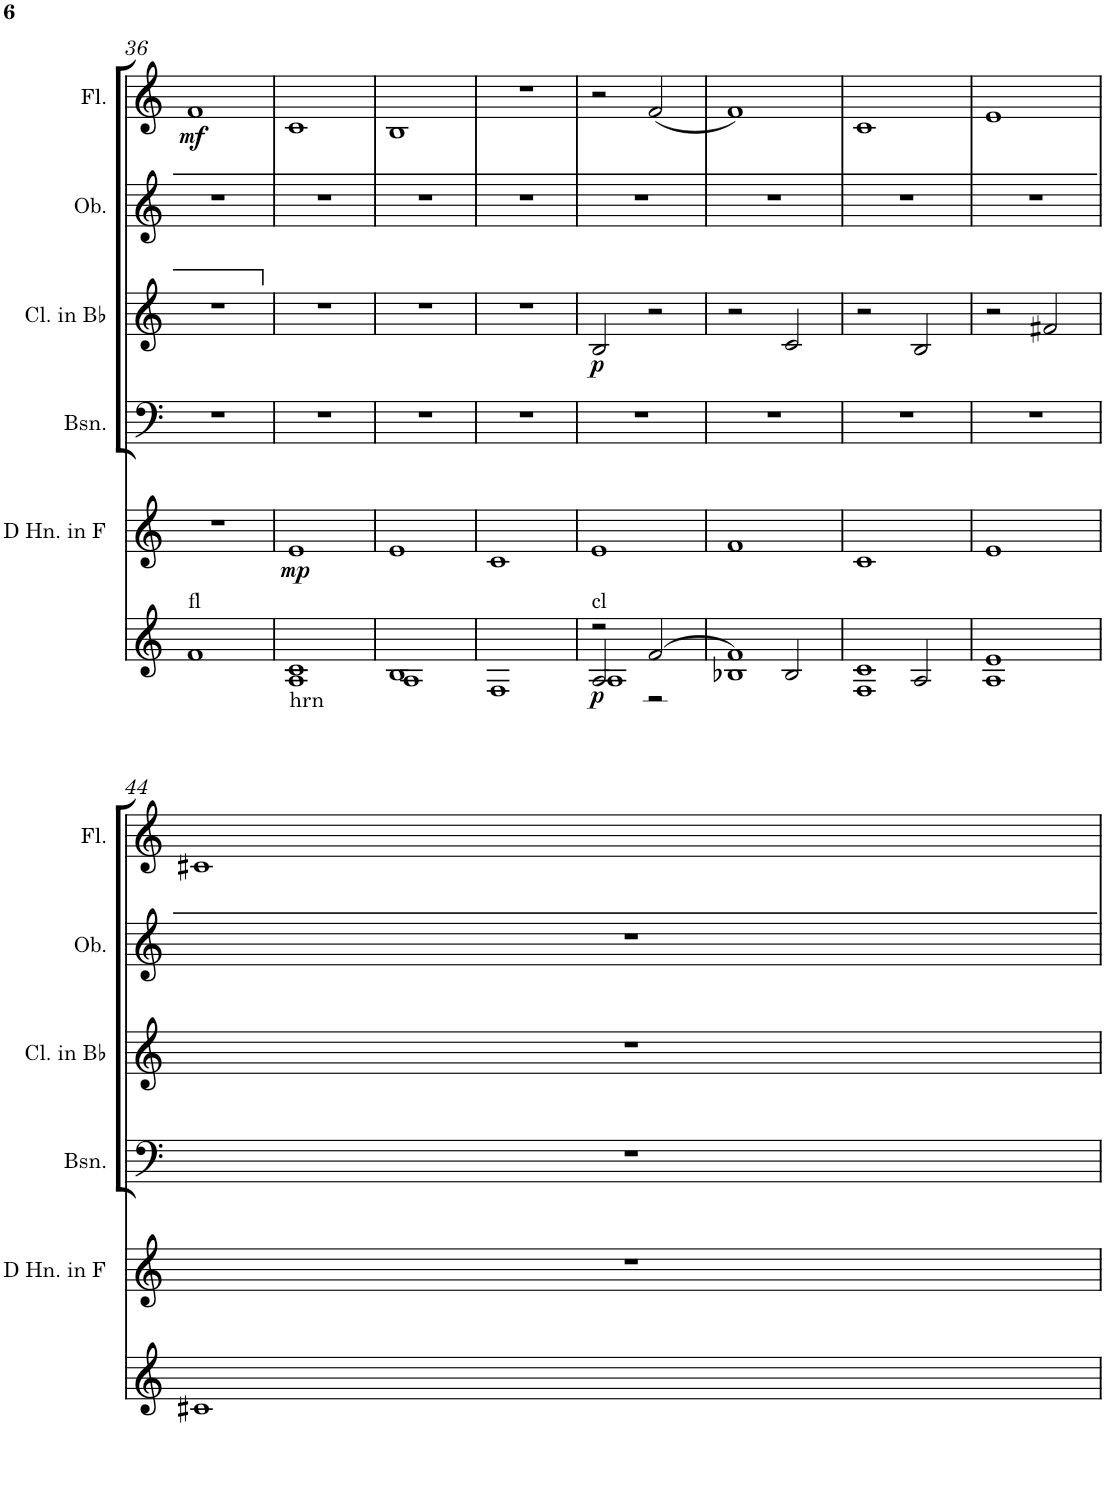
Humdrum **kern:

**kern	**dynam	**kern	**dynam	**kern	**kern	**dynam	**kern	**kern	**dynam
*part6	*part6	*part5	*part5	*part4	*part3	*part3	*part2	*part1	*part1
*staff6	*staff6	*staff5	*staff5	*staff4	*staff3	*staff3	*staff2	*staff1	*staff1
*I"Cues	*	*I"Horn in F	*	*I"Bassoon	*I"Clarinet in Bb	*	*I"Oboe	*I"Flute	*
*	*	*	*	*I'Bsn.	*I'Cl. in Bb	*	*I'Ob.	*I'Fl.	*
!!LO:PB:g=z
*clefG2	*	*clefG2	*	*clefF4	*clefG2	*	*clefG2	*clefG2	*
*	*	*Trd4c7	*	*	*Trd1c2	*	*	*	*
*k[]	*	*k[]	*	*k[]	*k[]	*	*k[]	*k[]	*
*M4/4	*	*M4/4	*	*M4/4	*M4/4	*	*M4/4	*M4/4	*
=36	=36	=36	=36	=36	=36	=36	=36	=36	=36
!LO:TX:a:t=fl	!	!	!	!	!	!	!	!	!
!	!	!	!	!	!	!	!	!	!LO:DY:b
1f	.	1r	.	1r	1r	.	1r	1f	mf
=37	=37	=37	=37	=37	=37	=37	=37	=37	=37
*^	*	*	*	*	*	*	*	*	*
!LO:TX:b:t=hrn	!	!	!	!	!	!	!	!	!	!
!	!	!	!	!LO:DY:b	!	!	!	!	!	!
1c	1A	.	1e	mp	1r	1r	.	1r	1c	.
=38	=38	=38	=38	=38	=38	=38	=38	=38	=38	=38
1B	1A	.	1e	.	1r	1r	.	1r	1B	.
*v	*v	*	*	*	*	*	*	*	*	*
=39	=39	=39	=39	=39	=39	=39	=39	=39	=39
1F	.	1c	.	1r	1r	.	1r	1r	.
=40	=40	=40	=40	=40	=40	=40	=40	=40	=40
*^	*	*	*	*	*	*	*	*	*
*	*^	*	*	*	*	*	*	*	*	*
!LO:TX:a:t=cl	!	!	!	!	!	!	!	!	!	!	!
!	!	!	!LO:DY:b	!	!	!	!	!LO:DY:b	!	!	!
2r	1A	2A/	p	1e	.	1r	2B/	p	1r	2r	.
[2f/	.	2r	.	.	.	.	2r	.	.	(2f/	.
=41	=41	=41	=41	=41	=41	=41	=41	=41	=41	=41	=41
1f]	1B-X	2ryy	.	1f	.	1r	2r	.	1r	1f)	.
.	.	2B-/	.	.	.	.	2c/	.	.	.	.
=42	=42	=42	=42	=42	=42	=42	=42	=42	=42	=42	=42
1c	1F	2ryy	.	1c	.	1r	2r	.	1r	1c	.
.	.	2A/	.	.	.	.	2B/	.	.	.	.
*	*v	*v	*	*	*	*	*	*	*	*	*
=43	=43	=43	=43	=43	=43	=43	=43	=43	=43	=43
1e	1A	.	1e	.	1r	2r	.	1r	1e	.
.	.	.	.	.	.	2f#X/	.	.	.	.
*v	*v	*	*	*	*	*	*	*	*	*
!!LO:LB:g=z
=44	=44	=44	=44	=44	=44	=44	=44	=44	=44
1c#X	.	1r	.	1r	1r	.	1r	1c#X	.
=	=	=	=	=	=	=	=	=	=
*-	*-	*-	*-	*-	*-	*-	*-	*-	*-
